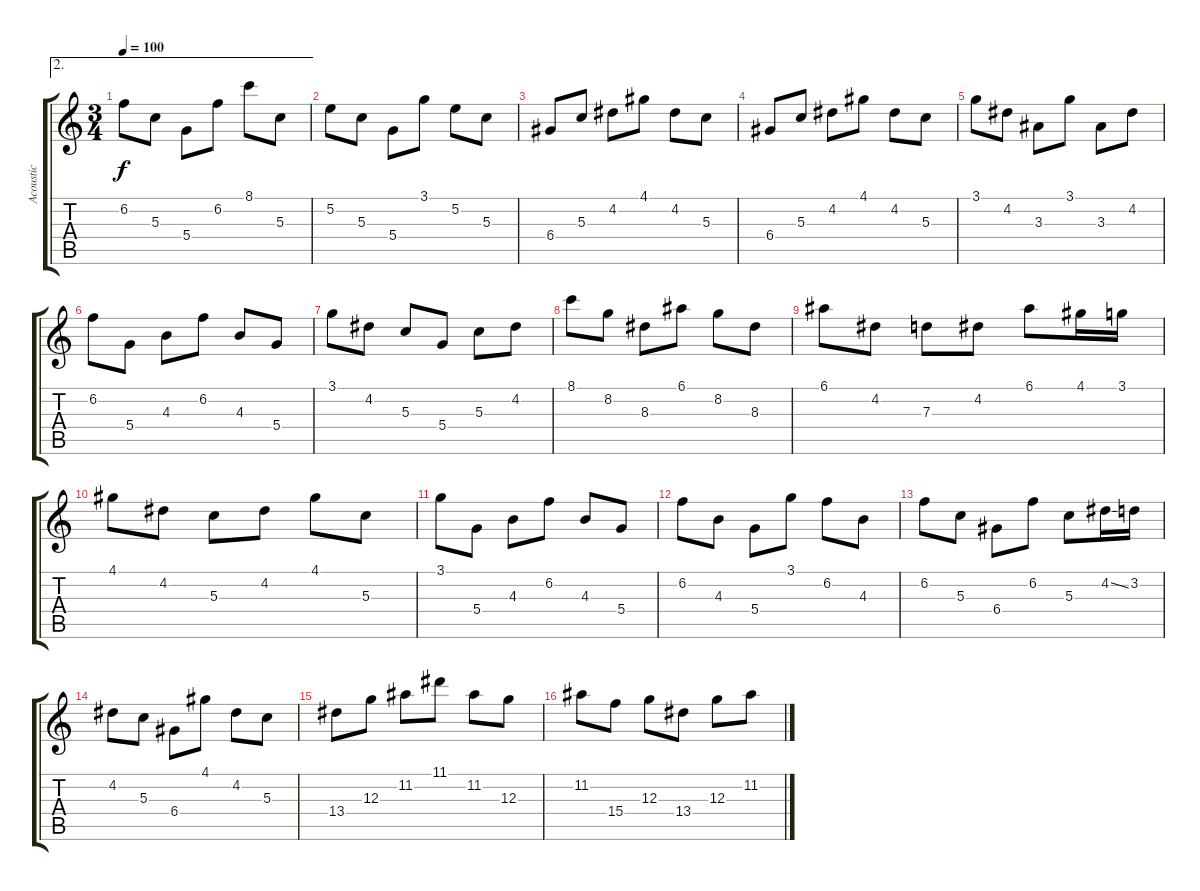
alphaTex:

\track ("Acoustic" "Acoustic") {instrument acousticguitarnylon}
\staff {score tabs}
\tuning (E4 B3 G3 D3 A2 E2) {hide}
\ae 2
\ts (3 4)
\tempo 100
\clef g2
\ks c
6.2.8{dy f} 5.3.8 5.4.8 6.2.8 8.1.8 5.3.8 |
5.2.8 5.3.8 5.4.8 3.1.8 5.2.8 5.3.8 |
6.4.8 5.3.8 4.2.8 4.1.8 4.2.8 5.3.8 |
6.4.8 5.3.8 4.2.8 4.1.8 4.2.8 5.3.8 |
3.1.8 4.2.8 3.3.8 3.1.8 3.3.8 4.2.8 |
6.2.8 5.4.8 4.3.8 6.2.8 4.3.8 5.4.8 |
3.1.8 4.2.8 5.3.8 5.4.8 5.3.8 4.2.8 |
8.1.8 8.2.8 8.3.8 6.1.8 8.2.8 8.3.8 |
6.1.8 4.2.8 7.3.8 4.2.8 6.1.8 4.1.16 3.1.16 |
4.1.8 4.2.8 5.3.8 4.2.8 4.1.8 5.3.8 |
3.1.8 5.4.8 4.3.8 6.2.8 4.3.8 5.4.8 |
6.2.8 4.3.8 5.4.8 3.1.8 6.2.8 4.3.8 |
6.2.8 5.3.8 6.4.8 6.2.8 5.3.8 4.2{ss}.16 3.2.16 |
4.2.8 5.3.8 6.4.8 4.1.8 4.2.8 5.3.8 |
13.4.8 12.3.8 11.2.8 11.1.8 11.2.8 12.3.8 |
11.2.8 15.4.8 12.3.8 13.4.8 12.3.8 11.2.8
